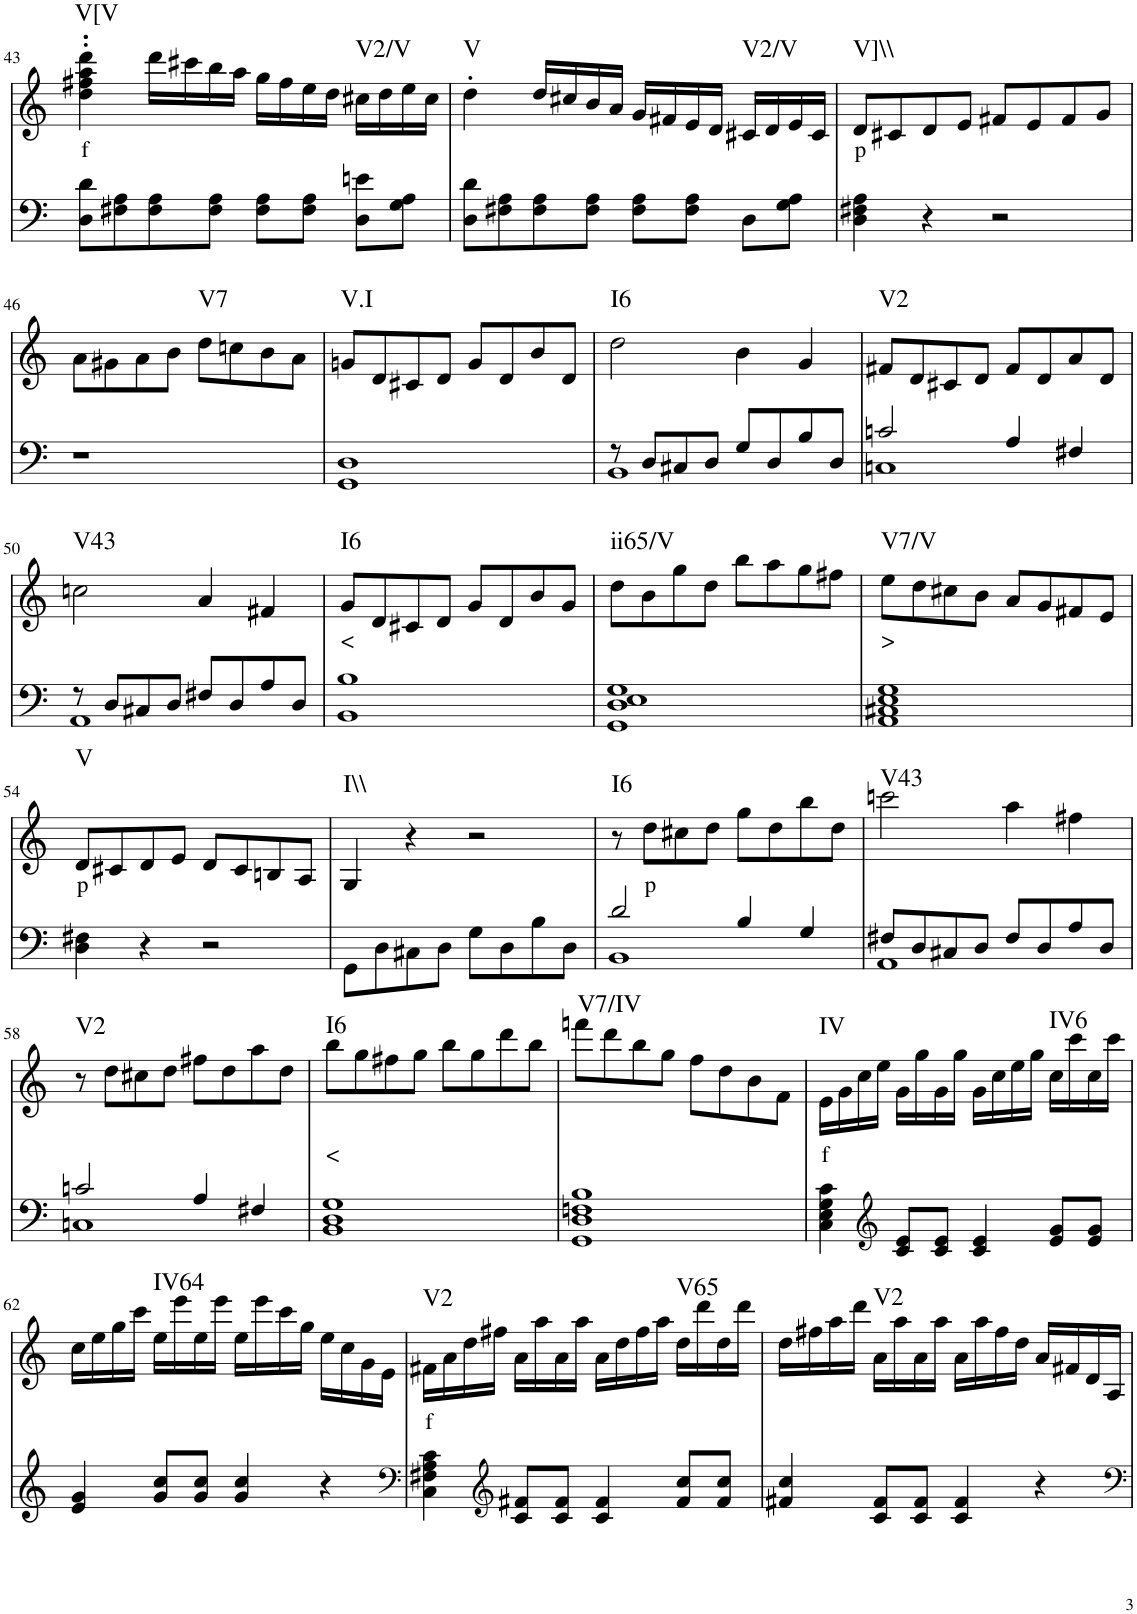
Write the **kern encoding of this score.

**kern	**kern	**text	**harte
*part2	*part1	*part1	*part1
*staff2	*staff1	*staff1	*
*I"piano	*I"piano	*	*
*I'Pno	*I'Pno	*	*
!!LO:PB:g=z
*clefF4	*clefG2	*	*
*k[]	*k[]	*	*
*M4/4	*M4/4	*	*
=43	=43	=43	=43
!	!	!LO:LY:b	!LO:H:kt=V[V
8D\ 8d\L	4dd\' 4ff#X\' 4aa\' 4ddd\'	f	N
8F#X\ 8A\	.	.	.
8F#\ 8A\	16ddd\LL	.	.
.	16ccc#X\	.	.
8F#\ 8A\J	16bb\	.	.
.	16aa\JJ	.	.
8F#\ 8A\L	16gg\LL	.	.
.	16ff#\	.	.
8F#\ 8A\J	16ee\	.	.
.	16dd\JJ	.	.
!	!	!	!LO:H:kt=V2/V
8D\ 8en\L	16cc#X\LL	.	N
.	16dd\	.	.
8G\ 8A\J	16ee\	.	.
.	16cc#\JJ	.	.
=44	=44	=44	=44
!	!	!	!LO:H:kt=V
8D\ 8d\L	4dd'\	.	N
8F#X\ 8A\	.	.	.
8F#\ 8A\	16dd/LL	.	.
.	16cc#X/	.	.
8F#\ 8A\J	16b/	.	.
.	16a/JJ	.	.
8F#\ 8A\L	16g/LL	.	.
.	16f#X/	.	.
8F#\ 8A\J	16e/	.	.
.	16d/JJ	.	.
!	!	!	!LO:H:kt=V2/V
8D\L	16c#X/LL	.	N
.	16d/	.	.
8G\ 8A\J	16e/	.	.
.	16c#/JJ	.	.
=45	=45	=45	=45
!	!	!LO:LY:b	!LO:H:kt=V]\\
4D\ 4F#X\ 4A\	8d/L	p	N
.	8c#X/	.	.
4r	8d/	.	.
.	8e/J	.	.
2r	8f#X/L	.	.
.	8e/	.	.
.	8f#/	.	.
.	8g/J	.	.
!!LO:LB:g=z
=46	=46	=46	=46
1r	8a\L	.	.
.	8g#X\	.	.
.	8a\	.	.
.	8b\J	.	.
!	!	!	!LO:H:kt=V7
.	8dd\L	.	N
.	8ccn\	.	.
.	8b\	.	.
.	8a\J	.	.
=47	=47	=47	=47
!	!	!	!LO:H:kt=V.I
1GG 1D	8gn/L	.	N
.	8d/	.	.
.	8c#X/	.	.
.	8d/J	.	.
.	8g/L	.	.
.	8d/	.	.
.	8b/	.	.
.	8d/J	.	.
=48	=48	=48	=48
*^	*	*	*
!	!	!	!	!LO:H:kt=I6
8r	1BB	2dd\	.	N
8D/L	.	.	.	.
8C#X/	.	.	.	.
8D/J	.	.	.	.
8G/L	.	4b\	.	.
8D/	.	.	.	.
8B/	.	4g/	.	.
8D/J	.	.	.	.
=49	=49	=49	=49	=49
!	!	!	!	!LO:H:kt=V2
2cn/	1Cn	8f#X/L	.	N
.	.	8d/	.	.
.	.	8c#X/	.	.
.	.	8d/J	.	.
4A/	.	8f#/L	.	.
.	.	8d/	.	.
4F#X/	.	8a/	.	.
.	.	8d/J	.	.
!!LO:LB:g=z
=50	=50	=50	=50	=50
!	!	!	!	!LO:H:kt=V43
8r	1AA	2ccn\	.	N
8D/L	.	.	.	.
8C#X/	.	.	.	.
8D/J	.	.	.	.
8F#X/L	.	4a/	.	.
8D/	.	.	.	.
8A/	.	4f#X/	.	.
8D/J	.	.	.	.
*v	*v	*	*	*
=51	=51	=51	=51
!	!	!LO:LY:b	!LO:H:kt=I6
1BB 1B	8g/L	<	N
.	8d/	.	.
.	8c#X/	.	.
.	8d/J	.	.
.	8g/L	.	.
.	8d/	.	.
.	8b/	.	.
.	8g/J	.	.
=52	=52	=52	=52
!	!	!	!LO:H:kt=ii65/V
1GG 1D 1E 1G	8dd\L	.	N
.	8b\	.	.
.	8gg\	.	.
.	8dd\J	.	.
.	8bb\L	.	.
.	8aa\	.	.
.	8gg\	.	.
.	8ff#X\J	.	.
=53	=53	=53	=53
!	!	!LO:LY:b	!LO:H:kt=V7/V
1AA 1C#X 1E 1G	8ee\L	>	N
.	8dd\	.	.
.	8cc#X\	.	.
.	8b\J	.	.
.	8a/L	.	.
.	8g/	.	.
.	8f#X/	.	.
.	8e/J	.	.
!!LO:LB:g=z
=54	=54	=54	=54
!	!	!LO:LY:b	!LO:H:n=1:kt=N.C.
!	!	!	!LO:H:n=2:kt=V
4D\ 4F#X\	8d/L	p	N N
.	8c#X/	.	.
4r	8d/	.	.
.	8e/J	.	.
2r	8d/L	.	.
.	8c#/	.	.
.	8Bn/	.	.
.	8A/J	.	.
=55	=55	=55	=55
!	!	!	!LO:H:kt=I\\
8GG\L	4G/	.	N
8D\	.	.	.
8C#X\	4r	.	.
8D\J	.	.	.
8G\L	2r	.	.
8D\	.	.	.
8B\	.	.	.
8D\J	.	.	.
=56	=56	=56	=56
*^	*	*	*
!	!	!	!	!LO:H:kt=I6
2d/	1BB	8r	.	N
!	!	!	!LO:LY:b	!
.	.	8dd\L	p	.
.	.	8cc#X\	.	.
.	.	8dd\J	.	.
4B/	.	8gg\L	.	.
.	.	8dd\	.	.
4G/	.	8bb\	.	.
.	.	8dd\J	.	.
=57	=57	=57	=57	=57
!	!	!	!	!LO:H:kt=V43
8F#X/L	1AA	2cccn\	.	N
8D/	.	.	.	.
8C#X/	.	.	.	.
8D/J	.	.	.	.
8F#/L	.	4aa\	.	.
8D/	.	.	.	.
8A/	.	4ff#X\	.	.
8D/J	.	.	.	.
!!LO:LB:g=z
=58	=58	=58	=58	=58
!	!	!	!	!LO:H:kt=V2
2cn/	1Cn	8r	.	N
.	.	8dd\L	.	.
.	.	8cc#X\	.	.
.	.	8dd\J	.	.
4A/	.	8ff#X\L	.	.
.	.	8dd\	.	.
4F#X/	.	8aa\	.	.
.	.	8dd\J	.	.
*v	*v	*	*	*
=59	=59	=59	=59
!	!	!LO:LY:b	!LO:H:kt=I6
1BB 1D 1G	8bb\L	<	N
.	8gg\	.	.
.	8ff#X\	.	.
.	8gg\J	.	.
.	8bb\L	.	.
.	8gg\	.	.
.	8ddd\	.	.
.	8bb\J	.	.
=60	=60	=60	=60
!	!	!	!LO:H:kt=V7/IV
1GG 1D 1Fn 1B	8fffn\L	.	N
.	8ddd\	.	.
.	8bb\	.	.
.	8gg\J	.	.
.	8ff\L	.	.
.	8dd\	.	.
.	8b\	.	.
.	8f\J	.	.
=61	=61	=61	=61
!	!	!LO:LY:b	!LO:H:kt=IV
4C\ 4E\ 4G\ 4c\	16e\LL	f	N
.	16g\	.	.
.	16cc\	.	.
.	16ee\JJ	.	.
*clefG2	*	*	*
8c/ 8e/L	16g\LL	.	.
.	16gg\	.	.
8c/ 8e/J	16g\	.	.
.	16gg\JJ	.	.
4c/ 4e/	16g\LL	.	.
.	16cc\	.	.
.	16ee\	.	.
.	16gg\JJ	.	.
!	!	!	!LO:H:kt=IV6
8e/ 8g/L	16cc\LL	.	N
.	16ccc\	.	.
8e/ 8g/J	16cc\	.	.
.	16ccc\JJ	.	.
!!LO:LB:g=z
=62	=62	=62	=62
4e/ 4g/	16cc\LL	.	.
.	16ee\	.	.
.	16gg\	.	.
.	16ccc\JJ	.	.
!	!	!	!LO:H:kt=IV64
8g/ 8cc/L	16ee\LL	.	N
.	16eee\	.	.
8g/ 8cc/J	16ee\	.	.
.	16eee\JJ	.	.
4g/ 4cc/	16ee\LL	.	.
.	16eee\	.	.
.	16ccc\	.	.
.	16gg\JJ	.	.
4r	16ee\LL	.	.
.	16cc\	.	.
.	16g\	.	.
.	16e\JJ	.	.
=63	=63	=63	=63
*clefF4	*	*	*
!	!	!LO:LY:b	!LO:H:kt=V2
4C\ 4F#X\ 4A\ 4c\	16f#X\LL	f	N
.	16a\	.	.
.	16dd\	.	.
.	16ff#X\JJ	.	.
*clefG2	*	*	*
8c/ 8f#X/L	16a\LL	.	.
.	16aa\	.	.
8c/ 8f#/J	16a\	.	.
.	16aa\JJ	.	.
4c/ 4f#/	16a\LL	.	.
.	16dd\	.	.
.	16ff#\	.	.
.	16aa\JJ	.	.
!	!	!	!LO:H:kt=V65
8f#/ 8cc/L	16dd\LL	.	N
.	16ddd\	.	.
8f#/ 8cc/J	16dd\	.	.
.	16ddd\JJ	.	.
=64	=64	=64	=64
4f#X/ 4cc/	16dd\LL	.	.
.	16ff#X\	.	.
.	16aa\	.	.
.	16ddd\JJ	.	.
!	!	!	!LO:H:kt=V2
8c/ 8f#/L	16a\LL	.	N
.	16aa\	.	.
8c/ 8f#/J	16a\	.	.
.	16aa\JJ	.	.
4c/ 4f#/	16a\LL	.	.
.	16aa\	.	.
.	16ff#\	.	.
.	16dd\JJ	.	.
4r	16a/LL	.	.
.	16f#X/	.	.
.	16d/	.	.
.	16A/JJ	.	.
=	=	=	=
*-	*-	*-	*-
